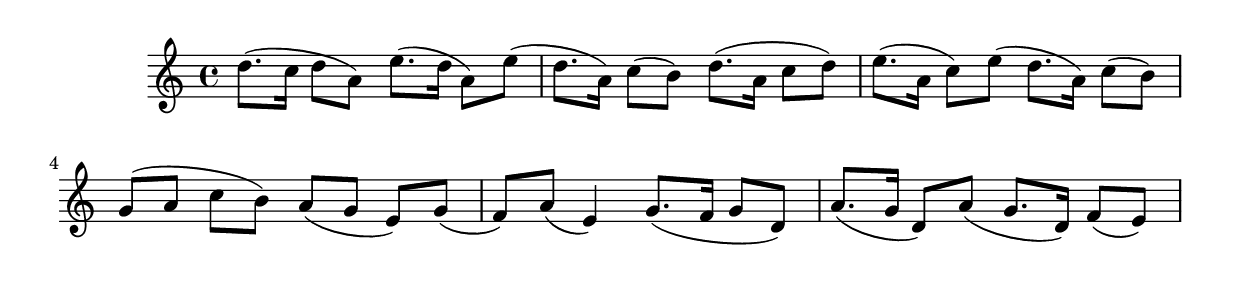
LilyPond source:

\version "2.19.82"
\language "english"

\header {
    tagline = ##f
}

\layout {}

\paper {}

\score {
    {
        d''8.
        [
        (
        c''16
        ]
        d''8
        [
        a'8
        ]
        )
        e''8.
        [
        (
        d''16
        ]
        a'8
        )
        [
        e''8
        ]
        (
        d''8.
        [
        a'16
        ]
        )
        c''8
        [
        (
        b'8
        ]
        )
        d''8.
        [
        (
        a'16
        ]
        c''8
        [
        d''8
        ]
        )
        e''8.
        [
        (
        a'16
        ]
        c''8
        )
        [
        e''8
        ]
        (
        d''8.
        [
        a'16
        ]
        )
        c''8
        [
        (
        b'8
        ]
        )
        g'8
        [
        (
        a'8
        ]
        c''8
        [
        b'8
        ]
        )
        a'8
        [
        (
        g'8
        ]
        e'8
        )
        [
        g'8
        ]
        (
        f'8
        )
        [
        a'8
        ]
        (
        e'4
        )
        g'8.
        [
        (
        f'16
        ]
        g'8
        [
        d'8
        ]
        )
        a'8.
        [
        (
        g'16
        ]
        d'8
        )
        [
        a'8
        ]
        (
        g'8.
        [
        d'16
        ]
        )
        f'8
        [
        (
        e'8
        ]
        )
    }
}